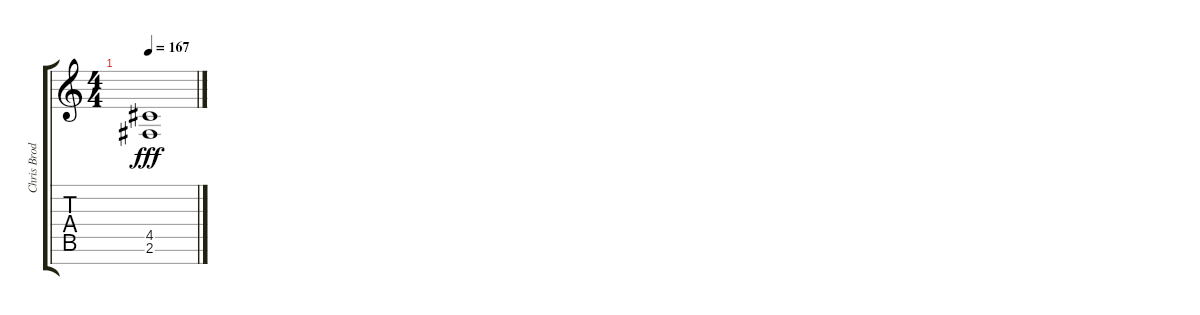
\track ("Chris Broderick" "Chris Brod") {instrument distortionguitar}
\staff {score tabs}
\tuning (E4 B3 G3 D3 A2 E2 B1) {hide}
\ts (4 4)
\tempo 167
\clef g2
\ks c
(4.5 2.6).1{dy fff}
